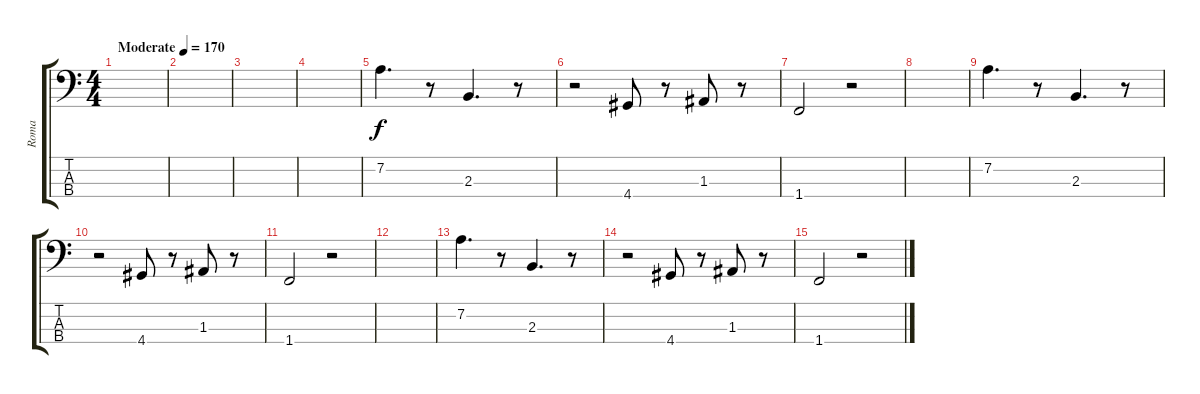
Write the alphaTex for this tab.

\track ("Roma" "Roma") {instrument slapbass1}
\staff {score tabs}
\tuning (G2 D2 A1 E1) {hide}
\ts (4 4)
\tempo (170 "Moderate")
\clef f4
\ks c
|
|
|
|
7.2.4{d} r.8 2.3.4{d} r.8 |
r.2 4.4.8 r.8 1.3.8 r.8 |
1.4.2 r.2 |
|
7.2.4{d} r.8 2.3.4{d} r.8 |
r.2 4.4.8 r.8 1.3.8 r.8 |
1.4.2 r.2 |
|
7.2.4{d} r.8 2.3.4{d} r.8 |
r.2 4.4.8 r.8 1.3.8 r.8 |
1.4.2 r.2
